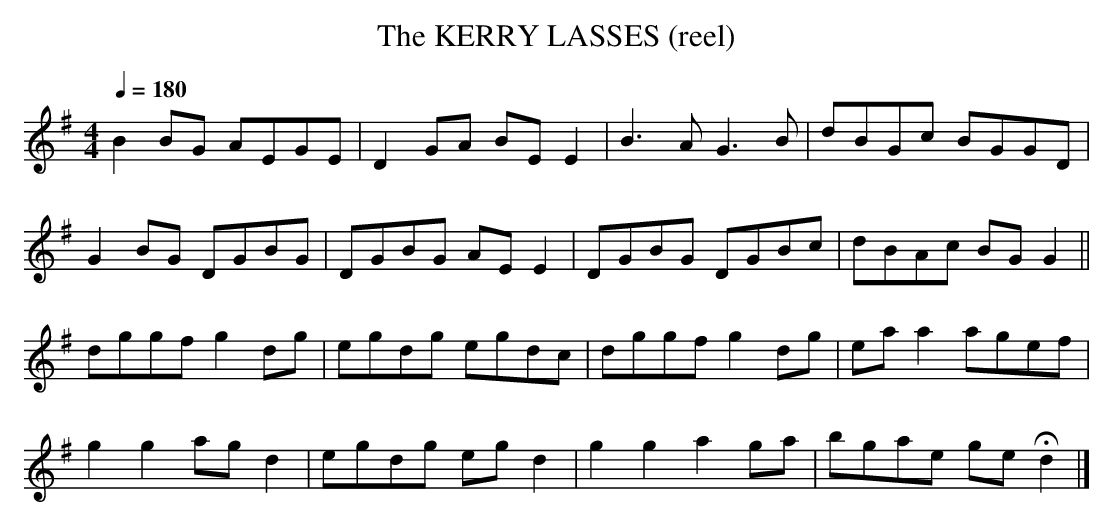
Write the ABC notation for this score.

X:1
T:KERRY LASSES (reel), The
Q:1/4=180
M:4/4
L:1/8
K:G
B2 BG AEGE|D2GA BE E2|B3A G3B|dBGc BGGD|
G2 BG DGBG|DGBG AE E2|DGBG DGBc|dBAc BG G2||
dggf g2 dg|egdg egdc|dggf g2 dg|ea a2 agef|
g2 g2 ag d2|egdg egd2|g2 g2 a2 ga|bgae ge Hd2|]
